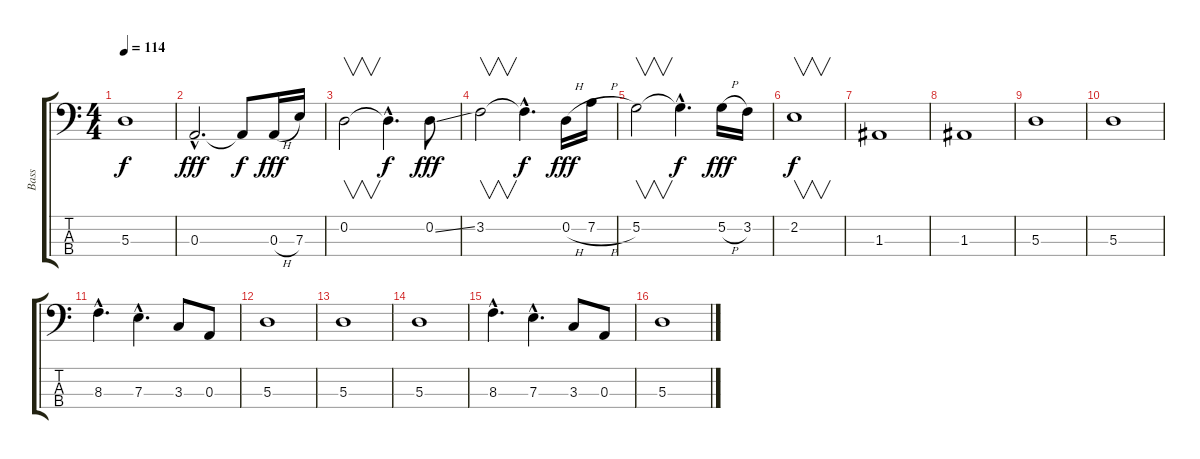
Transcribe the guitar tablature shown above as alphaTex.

\track ("Bass" "Bass") {instrument fretlessbass}
\staff {score tabs}
\tuning (G2 D2 A1 E1) {hide}
\ts (4 4)
\tempo 114
\clef f4
\ks c
5.3.1{dy f} |
0.3{hac}.2{d dy fff} 0.3{t}.8{dy f} 0.3{h}.16{dy fff} 7.3.16 |
0.2.2{v} 0.2{hac t}.4{d dy f} 0.2{ss}.8{dy fff} |
3.2.2{v} 3.2{hac t}.4{d dy f} 0.2{h}.16{dy fff} 7.2{h}.16 |
5.2.2{v} 5.2{hac t}.4{d dy f} 5.2{h}.16{dy fff} 3.2.16 |
2.2.1{v dy f} |
1.3.1 |
1.3.1 |
5.3.1 |
5.3.1 |
8.3{hac}.4{d} 7.3{hac}.4{d} 3.3.8 0.3.8 |
5.3.1 |
5.3.1 |
5.3.1 |
8.3{hac}.4{d} 7.3{hac}.4{d} 3.3.8 0.3.8 |
5.3.1
